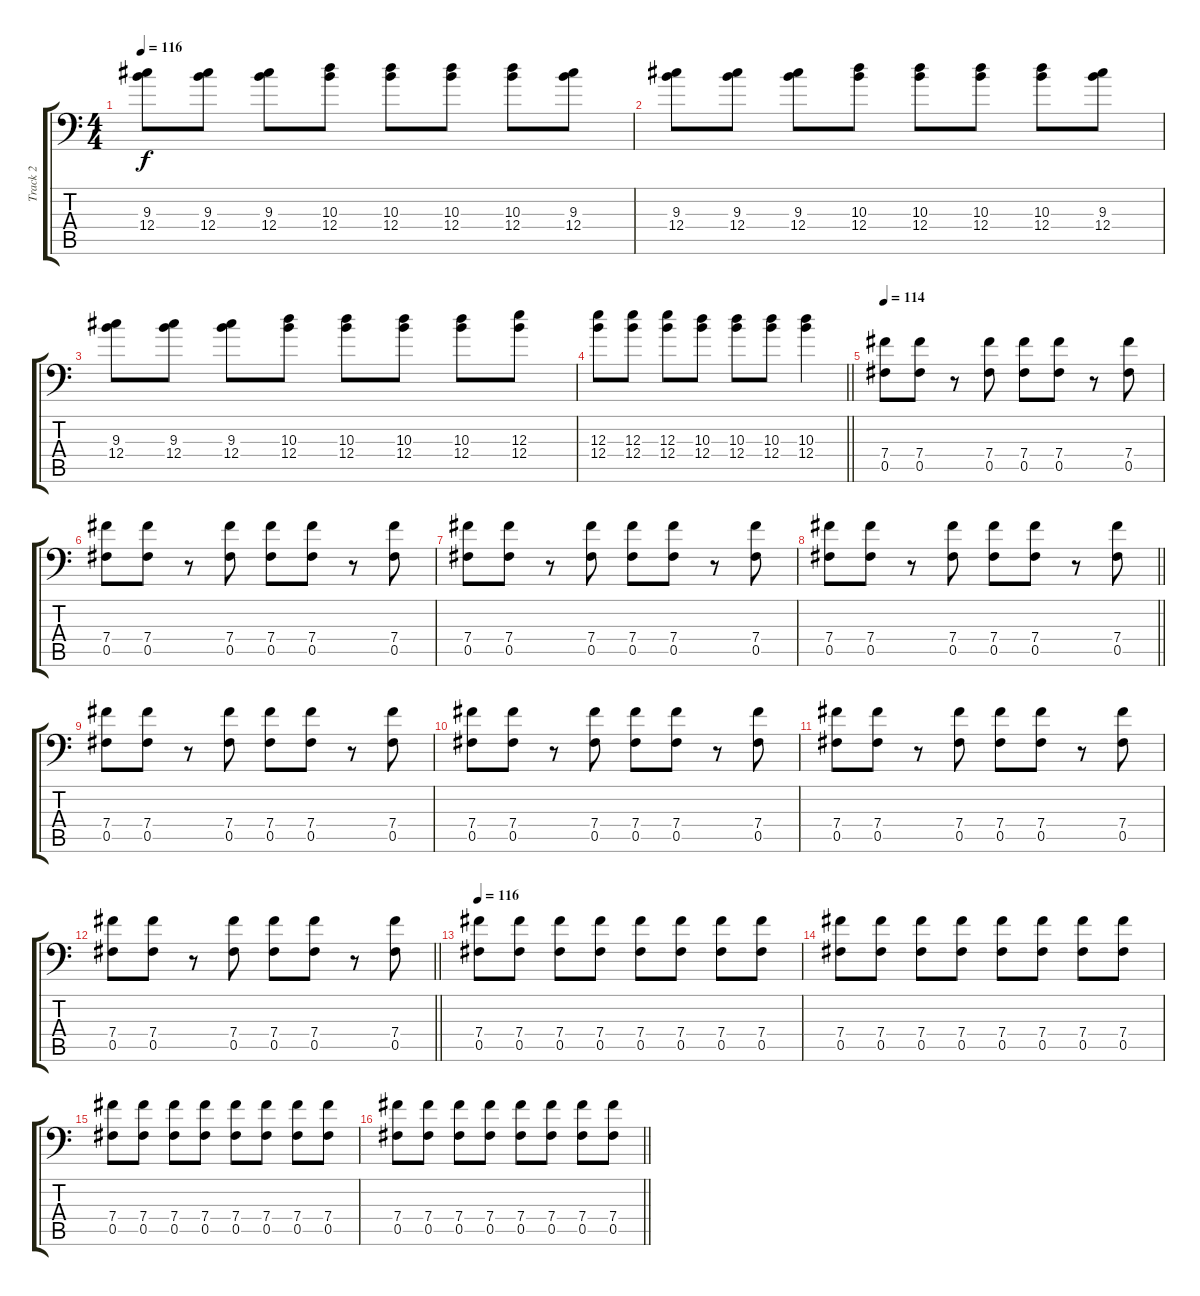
\track ("Track 2" "Track 2") {instrument distortionguitar}
\staff {score tabs}
\tuning (Db4 Ab3 E3 B2 Gb2 Gb1) {hide}
\ts (4 4)
\section ("" "")
\tempo 116
\clef f4
\ks c
(9.3 12.4).8{dy f volume 13} (9.3 12.4).8 (9.3 12.4).8 (10.3 12.4).8 (10.3 12.4).8 (10.3 12.4).8 (10.3 12.4).8 (9.3 12.4).8 |
(9.3 12.4).8 (9.3 12.4).8 (9.3 12.4).8 (10.3 12.4).8 (10.3 12.4).8 (10.3 12.4).8 (10.3 12.4).8 (9.3 12.4).8 |
(9.3 12.4).8 (9.3 12.4).8 (9.3 12.4).8 (10.3 12.4).8 (10.3 12.4).8 (10.3 12.4).8 (10.3 12.4).8 (12.3 12.4).8 |
\barLineRight lightlight
(12.3 12.4).8 (12.3 12.4).8 (12.3 12.4).8 (10.3 12.4).8 (10.3 12.4).8 (10.3 12.4).8 (10.3 12.4).4 |
\section ("" "")
\tempo 114
(7.4 0.5).8{volume 11} (7.4 0.5).8 r.8 (7.4 0.5).8 (7.4 0.5).8 (7.4 0.5).8 r.8 (7.4 0.5).8 |
(7.4 0.5).8 (7.4 0.5).8 r.8 (7.4 0.5).8 (7.4 0.5).8 (7.4 0.5).8 r.8 (7.4 0.5).8 |
(7.4 0.5).8 (7.4 0.5).8 r.8 (7.4 0.5).8 (7.4 0.5).8 (7.4 0.5).8 r.8 (7.4 0.5).8 |
\barLineRight lightlight
(7.4 0.5).8 (7.4 0.5).8 r.8 (7.4 0.5).8 (7.4 0.5).8 (7.4 0.5).8 r.8 (7.4 0.5).8 |
\section ("" "")
(7.4 0.5).8 (7.4 0.5).8 r.8 (7.4 0.5).8 (7.4 0.5).8 (7.4 0.5).8 r.8 (7.4 0.5).8 |
(7.4 0.5).8 (7.4 0.5).8 r.8 (7.4 0.5).8 (7.4 0.5).8 (7.4 0.5).8 r.8 (7.4 0.5).8 |
(7.4 0.5).8 (7.4 0.5).8 r.8 (7.4 0.5).8 (7.4 0.5).8 (7.4 0.5).8 r.8 (7.4 0.5).8 |
\barLineRight lightlight
(7.4 0.5).8 (7.4 0.5).8 r.8 (7.4 0.5).8 (7.4 0.5).8 (7.4 0.5).8 r.8 (7.4 0.5).8 |
\section ("" "")
\tempo 116
(7.4 0.5).8 (7.4 0.5).8 (7.4 0.5).8 (7.4 0.5).8 (7.4 0.5).8 (7.4 0.5).8 (7.4 0.5).8 (7.4 0.5).8 |
(7.4 0.5).8 (7.4 0.5).8 (7.4 0.5).8 (7.4 0.5).8 (7.4 0.5).8 (7.4 0.5).8 (7.4 0.5).8 (7.4 0.5).8 |
(7.4 0.5).8 (7.4 0.5).8 (7.4 0.5).8 (7.4 0.5).8 (7.4 0.5).8 (7.4 0.5).8 (7.4 0.5).8 (7.4 0.5).8 |
\barLineRight lightlight
(7.4 0.5).8 (7.4 0.5).8 (7.4 0.5).8 (7.4 0.5).8 (7.4 0.5).8 (7.4 0.5).8 (7.4 0.5).8 (7.4 0.5).8
